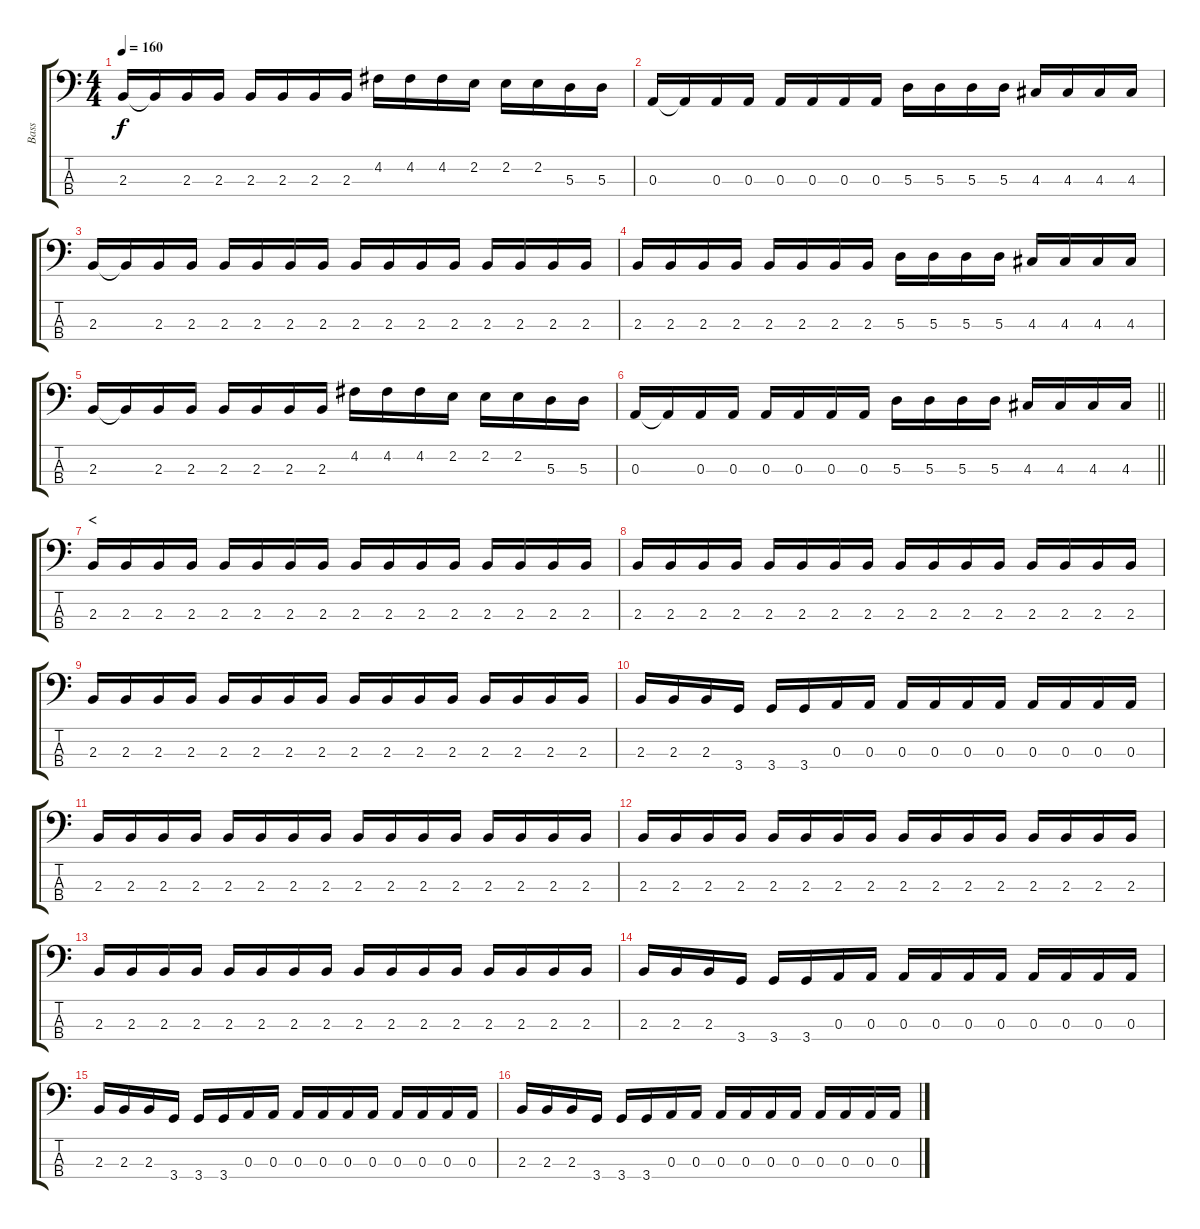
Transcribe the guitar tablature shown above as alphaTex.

\track ("Bass" "Bass") {instrument electricbassfinger}
\staff {score tabs}
\tuning (G2 D2 A1 E1) {hide}
\ts (4 4)
\tempo 160
\clef f4
\ks c
2.3.16{dy f} 2.3{t}.16 2.3.16 2.3.16 2.3.16 2.3.16 2.3.16 2.3.16 4.2.16 4.2.16 4.2.16 2.2.16 2.2.16 2.2.16 5.3.16 5.3.16 |
0.3.16 0.3{t}.16 0.3.16 0.3.16 0.3.16 0.3.16 0.3.16 0.3.16 5.3.16 5.3.16 5.3.16 5.3.16 4.3.16 4.3.16 4.3.16 4.3.16 |
2.3.16 2.3{t}.16 2.3.16 2.3.16 2.3.16 2.3.16 2.3.16 2.3.16 2.3.16 2.3.16 2.3.16 2.3.16 2.3.16 2.3.16 2.3.16 2.3.16 |
2.3.16 2.3.16 2.3.16 2.3.16 2.3.16 2.3.16 2.3.16 2.3.16 5.3.16 5.3.16 5.3.16 5.3.16 4.3.16 4.3.16 4.3.16 4.3.16 |
2.3.16 2.3{t}.16 2.3.16 2.3.16 2.3.16 2.3.16 2.3.16 2.3.16 4.2.16 4.2.16 4.2.16 2.2.16 2.2.16 2.2.16 5.3.16 5.3.16 |
\barLineRight lightlight
0.3.16 0.3{t}.16 0.3.16 0.3.16 0.3.16 0.3.16 0.3.16 0.3.16 5.3.16 5.3.16 5.3.16 5.3.16 4.3.16 4.3.16 4.3.16 4.3.16 |
\section ("" "<")
2.3.16 2.3.16 2.3.16 2.3.16 2.3.16 2.3.16 2.3.16 2.3.16 2.3.16 2.3.16 2.3.16 2.3.16 2.3.16 2.3.16 2.3.16 2.3.16 |
2.3.16 2.3.16 2.3.16 2.3.16 2.3.16 2.3.16 2.3.16 2.3.16 2.3.16 2.3.16 2.3.16 2.3.16 2.3.16 2.3.16 2.3.16 2.3.16 |
2.3.16 2.3.16 2.3.16 2.3.16 2.3.16 2.3.16 2.3.16 2.3.16 2.3.16 2.3.16 2.3.16 2.3.16 2.3.16 2.3.16 2.3.16 2.3.16 |
2.3.16 2.3.16 2.3.16 3.4.16 3.4.16 3.4.16 0.3.16 0.3.16 0.3.16 0.3.16 0.3.16 0.3.16 0.3.16 0.3.16 0.3.16 0.3.16 |
2.3.16 2.3.16 2.3.16 2.3.16 2.3.16 2.3.16 2.3.16 2.3.16 2.3.16 2.3.16 2.3.16 2.3.16 2.3.16 2.3.16 2.3.16 2.3.16 |
2.3.16 2.3.16 2.3.16 2.3.16 2.3.16 2.3.16 2.3.16 2.3.16 2.3.16 2.3.16 2.3.16 2.3.16 2.3.16 2.3.16 2.3.16 2.3.16 |
2.3.16 2.3.16 2.3.16 2.3.16 2.3.16 2.3.16 2.3.16 2.3.16 2.3.16 2.3.16 2.3.16 2.3.16 2.3.16 2.3.16 2.3.16 2.3.16 |
2.3.16 2.3.16 2.3.16 3.4.16 3.4.16 3.4.16 0.3.16 0.3.16 0.3.16 0.3.16 0.3.16 0.3.16 0.3.16 0.3.16 0.3.16 0.3.16 |
2.3.16 2.3.16 2.3.16 3.4.16 3.4.16 3.4.16 0.3.16 0.3.16 0.3.16 0.3.16 0.3.16 0.3.16 0.3.16 0.3.16 0.3.16 0.3.16 |
2.3.16 2.3.16 2.3.16 3.4.16 3.4.16 3.4.16 0.3.16 0.3.16 0.3.16 0.3.16 0.3.16 0.3.16 0.3.16 0.3.16 0.3.16 0.3.16
